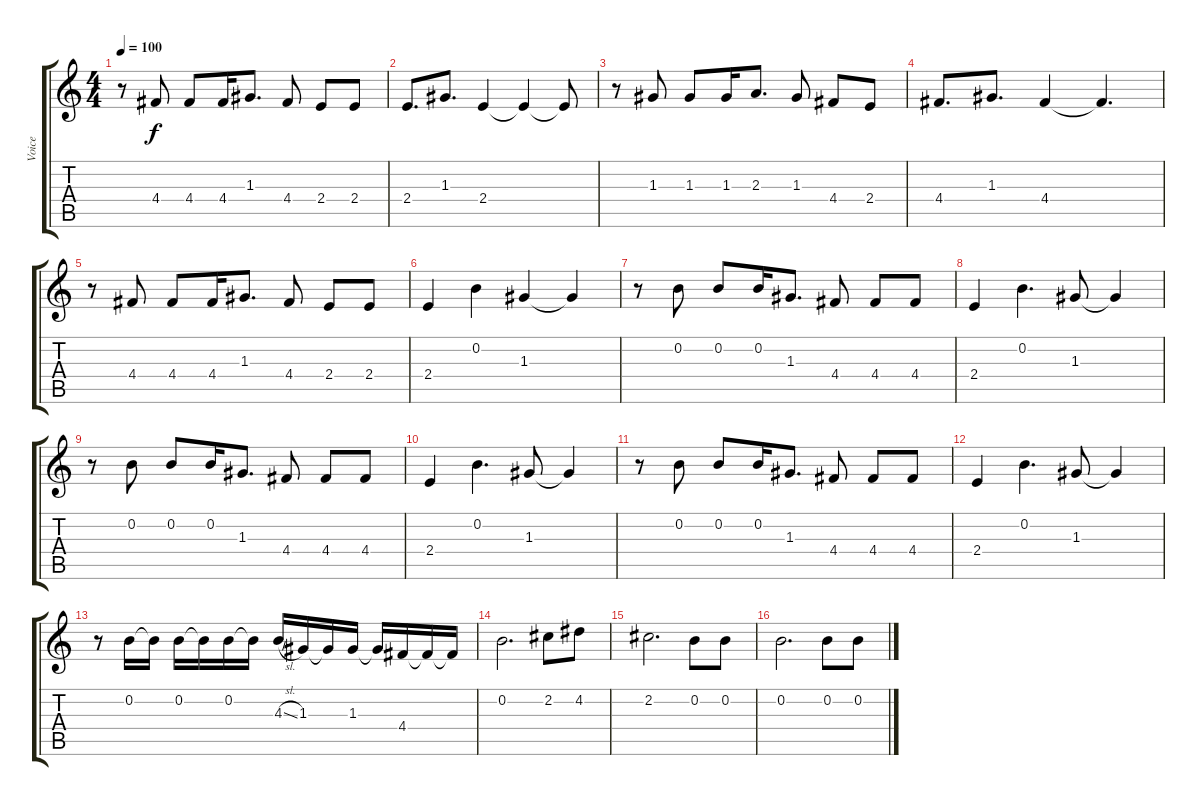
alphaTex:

\track ("Voice" "Voice") {instrument electricguitarjazz}
\staff {score tabs}
\tuning (E4 B3 G3 D3 A2 E2) {hide}
\ts (4 4)
\tempo 100
\clef g2
\ks c
r.8{dy f} 4.4.8 4.4.8 4.4.16 1.3.8{d} 4.4.8 2.4.8 2.4.8 |
2.4.8{d} 1.3.8{d} 2.4.4 2.4{t}.4 2.4{t}.8 |
r.8 1.3.8 1.3.8 1.3.16 2.3.8{d} 1.3.8 4.4.8 2.4.8 |
4.4.8{d} 1.3.8{d} 4.4.4 4.4{t}.4{d} |
r.8 4.4.8 4.4.8 4.4.16 1.3.8{d} 4.4.8 2.4.8 2.4.8 |
2.4.4 0.2.4 1.3.4 1.3{t}.4 |
r.8 0.2.8 0.2.8 0.2.16 1.3.8{d} 4.4.8 4.4.8 4.4.8 |
2.4.4 0.2.4{d} 1.3.8 1.3{t}.4 |
r.8 0.2.8 0.2.8 0.2.16 1.3.8{d} 4.4.8 4.4.8 4.4.8 |
2.4.4 0.2.4{d} 1.3.8 1.3{t}.4 |
r.8 0.2.8 0.2.8 0.2.16 1.3.8{d} 4.4.8 4.4.8 4.4.8 |
2.4.4 0.2.4{d} 1.3.8 1.3{t}.4 |
r.8 0.2.16 0.2{t}.16 0.2.16 0.2{t}.16 0.2.16 0.2{t}.16 4.3{sl}.16 1.3.16 1.3{t}.16 1.3.16 1.3{t}.16 4.4.16 4.4{t}.16 4.4{t}.16 |
0.2.2{d} 2.2.8 4.2.8 |
2.2.2{d} 0.2.8 0.2.8 |
0.2.2{d} 0.2.8 0.2.8
